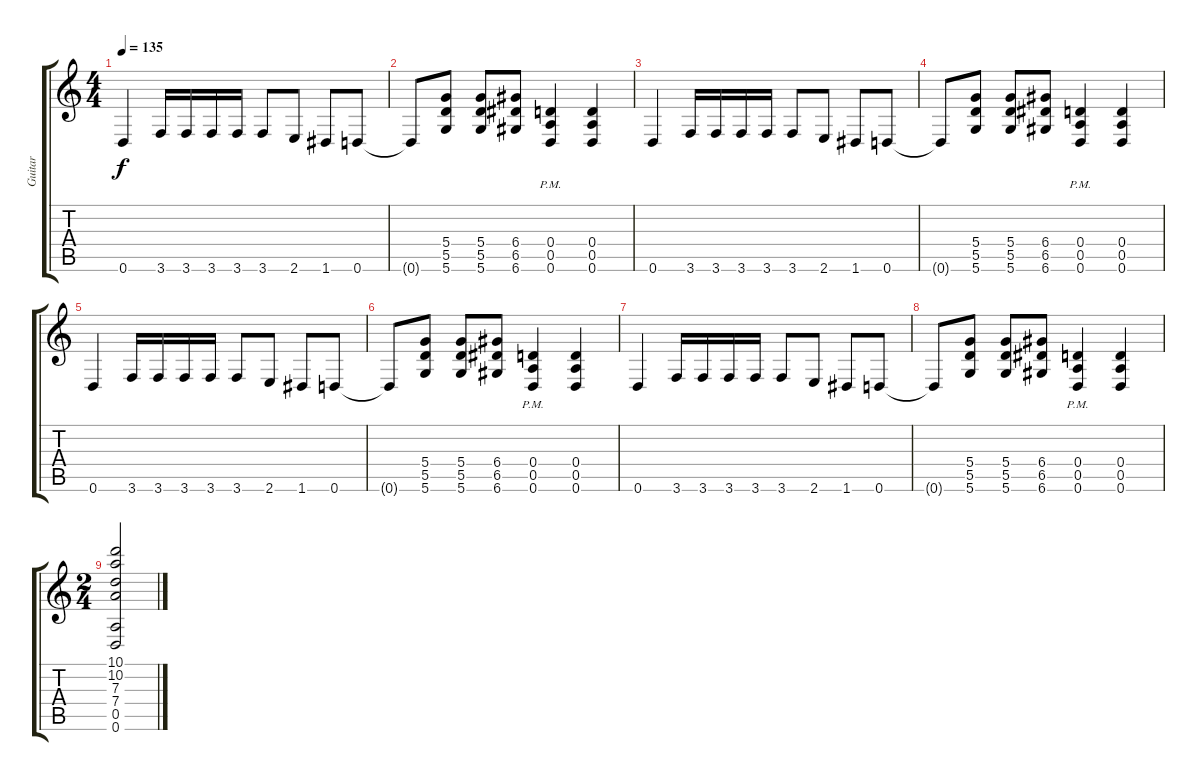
\track ("Guitar" "Guitar") {instrument overdrivenguitar}
\staff {score tabs}
\tuning (E4 B3 G3 D3 A2 D2) {hide}
\ts (4 4)
\tempo 135
\clef g2
\ks c
0.6.4{dy f} 3.6.16 3.6.16 3.6.16 3.6.16 3.6.8 2.6.8 1.6.8 0.6.8 |
0.6{t}.8 (5.4 5.5 5.6).8 (5.4 5.5 5.6).8 (6.4 6.5 6.6).8 (0.4 0.5 0.6{pm}).4 (0.4 0.5 0.6).4 |
0.6.4 3.6.16 3.6.16 3.6.16 3.6.16 3.6.8 2.6.8 1.6.8 0.6.8 |
0.6{t}.8 (5.4 5.5 5.6).8 (5.4 5.5 5.6).8 (6.4 6.5 6.6).8 (0.4 0.5 0.6{pm}).4 (0.4 0.5 0.6).4 |
0.6.4 3.6.16 3.6.16 3.6.16 3.6.16 3.6.8 2.6.8 1.6.8 0.6.8 |
0.6{t}.8 (5.4 5.5 5.6).8 (5.4 5.5 5.6).8 (6.4 6.5 6.6).8 (0.4 0.5 0.6{pm}).4 (0.4 0.5 0.6).4 |
0.6.4 3.6.16 3.6.16 3.6.16 3.6.16 3.6.8 2.6.8 1.6.8 0.6.8 |
0.6{t}.8 (5.4 5.5 5.6).8 (5.4 5.5 5.6).8 (6.4 6.5 6.6).8 (0.4 0.5 0.6{pm}).4 (0.4 0.5 0.6).4 |
\ts (2 4)
(10.1 10.2 7.3 7.4 0.5 0.6).2
